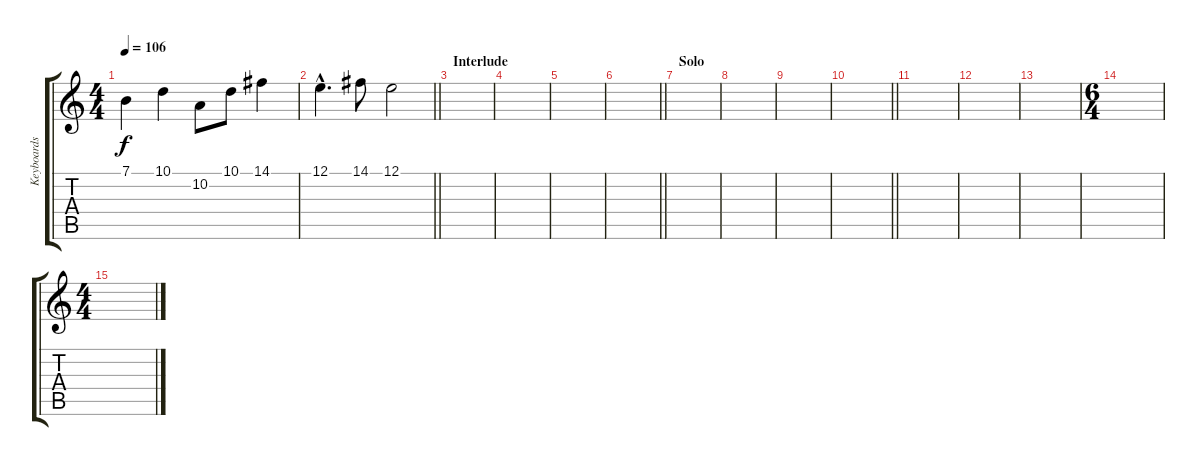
\track ("Keyboards" "Keyboards") {instrument choiraahs}
\staff {score tabs}
\tuning (E4 B3 G3 D3 A2 E2) {hide}
\ts (4 4)
\tempo 106
\clef g2
\ks c
7.1.4{dy f} 10.1.4 10.2.8 10.1.8 14.1.4 |
\barLineRight lightlight
12.1{hac}.4{d} 14.1.8 12.1.2 |
\section ("" "Interlude")
|
|
|
\barLineRight lightlight
|
\section ("" "Solo")
|
|
|
\barLineRight lightlight
|
\section ("" "")
|
|
|
\ts (6 4)
|
\ts (4 4)
